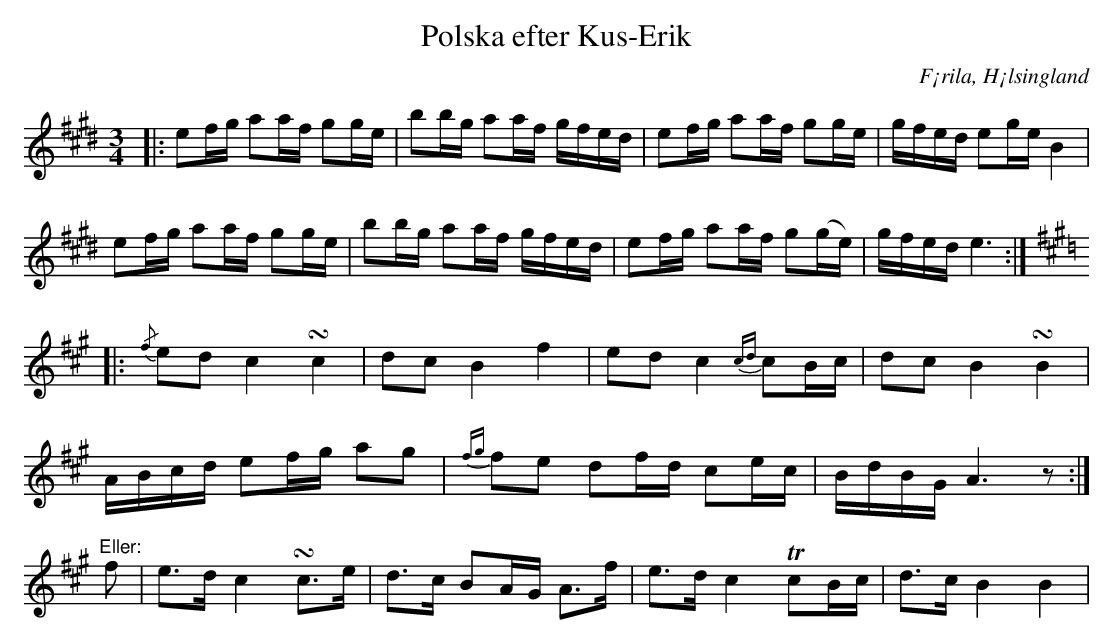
X:1
T: Polska efter Kus-Erik
O: F¡rila, H¡lsingland
M: 3/4
L: 1/16
K: E
|: e2fg a2af g2ge | b2bg a2af gfed | e2fg a2af g2ge | gfed e2ge B4 |
   e2fg a2af g2ge | b2bg a2af gfed | e2fg a2af g2(ge) | gfed e6 :|
K: A
             |: {/f}e2d2 c4   !turn!c4    | d2c2  B4   f4    | e2d2  c4 {cd}c2Bc  | d2c2  B4 !turn!B4 |
                ABcd     e2fg a2g2        | {fg}f2e2 d2fd c2ec  | BdBG  A6 z2    :|
"^Eller:" f2 |  e2>d2    c4   !turn!c2>e2 | d2>c2 B2AG A2>f2 | e2>d2 c4 Tc2Bc  | d2>c2 B4 B4       |
